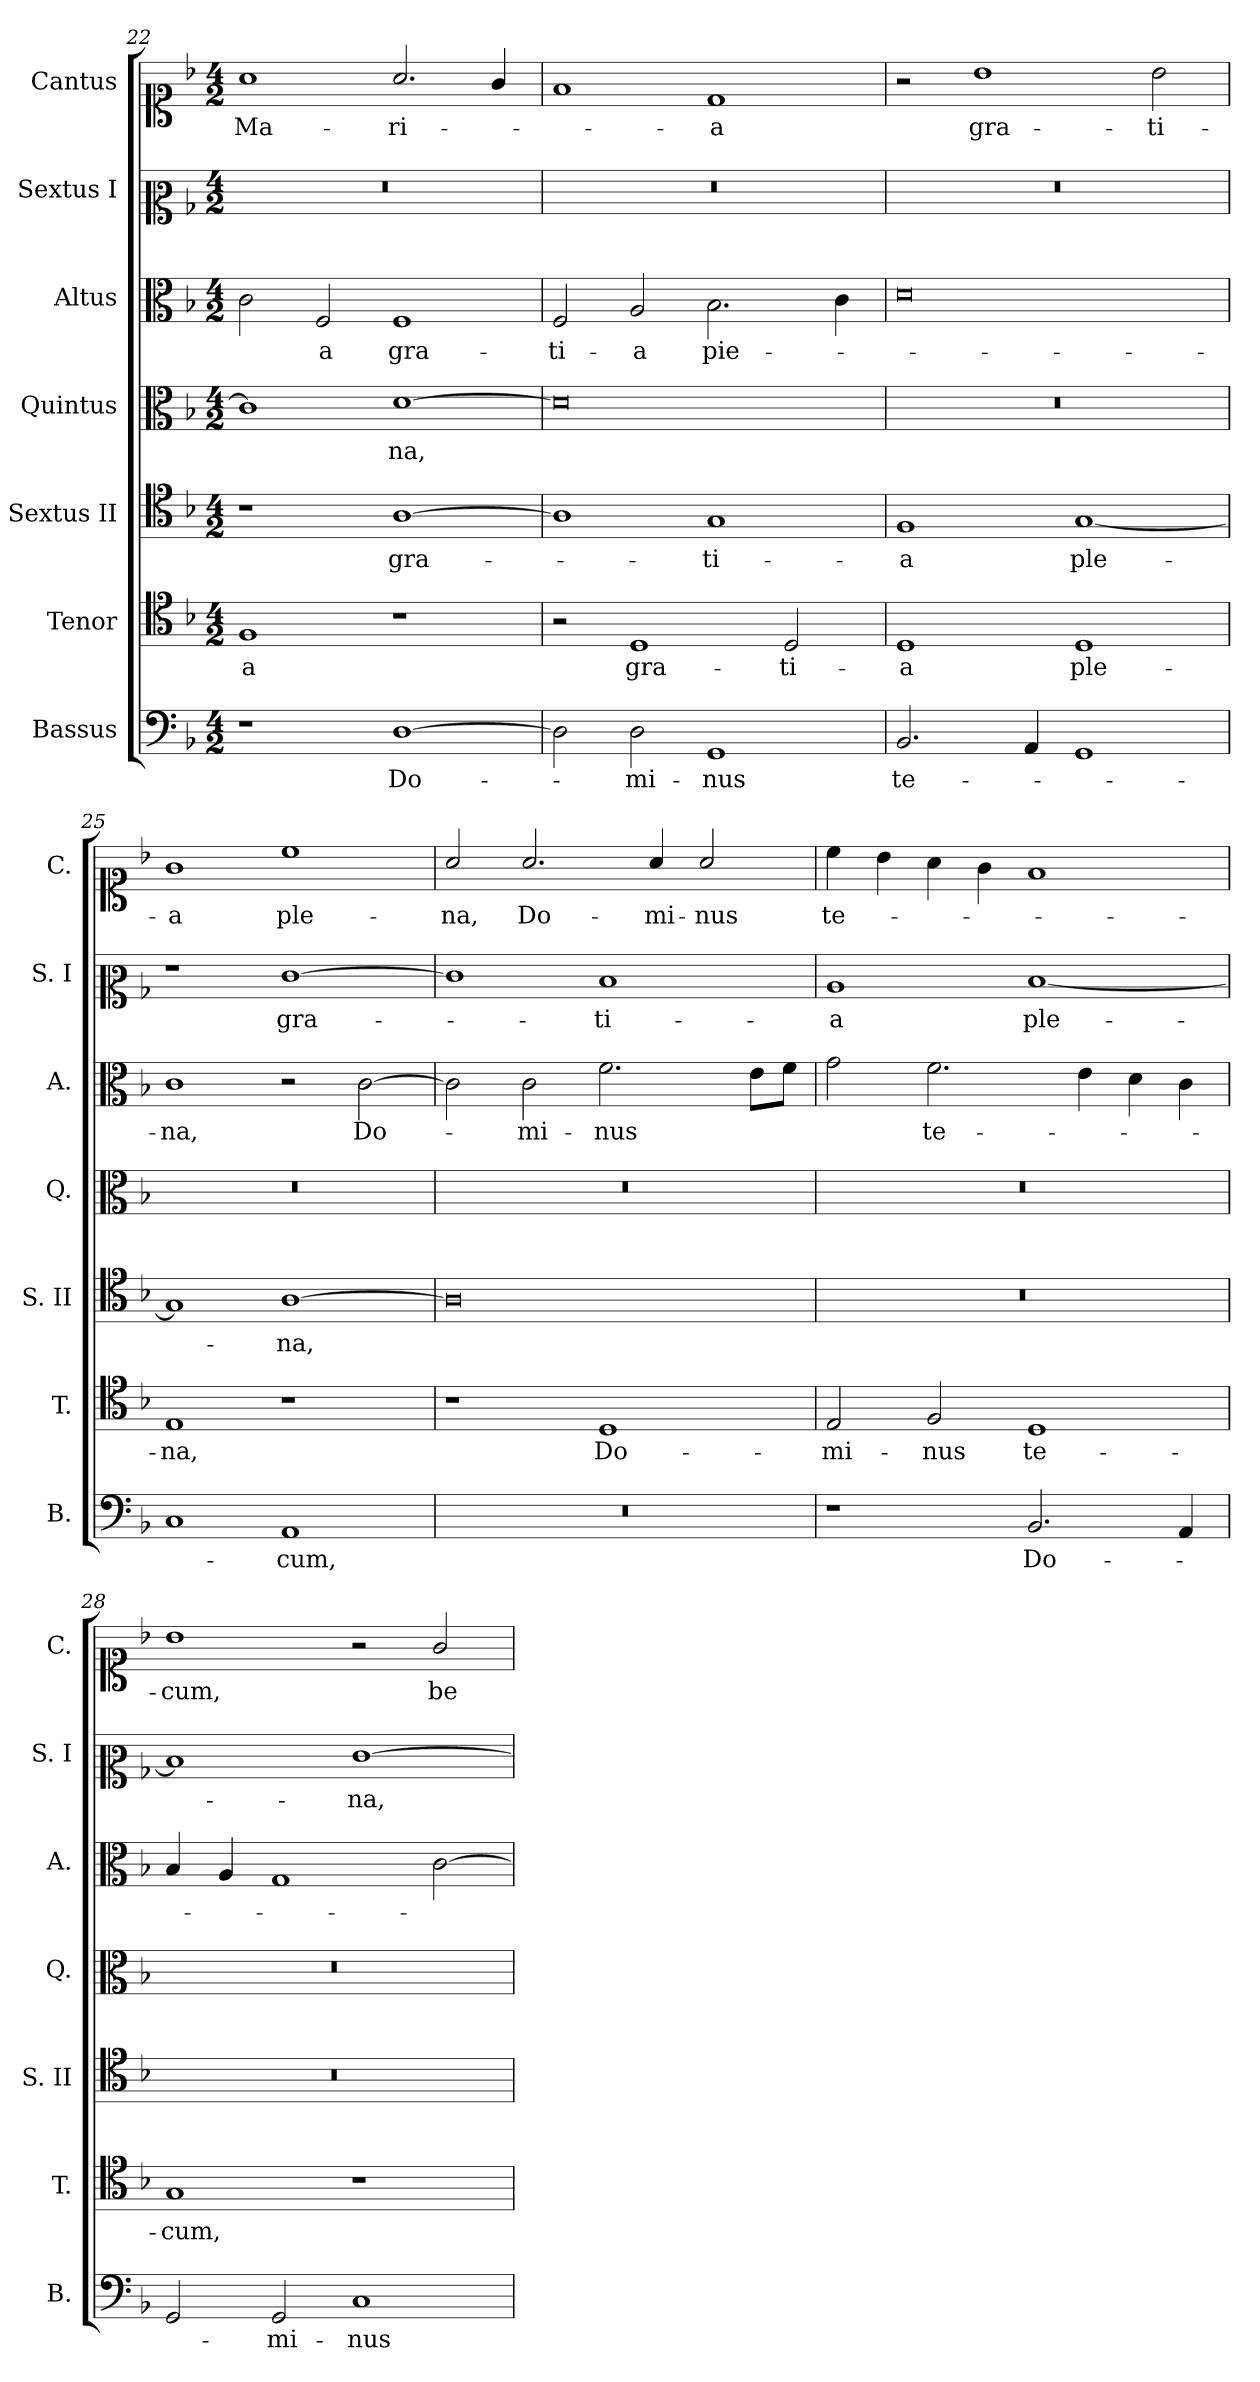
**kern	**text	**kern	**text	**kern	**text	**kern	**text	**kern	**text	**kern	**text	**kern	**text
*part7	*part7	*part6	*part6	*part5	*part5	*part4	*part4	*part3	*part3	*part2	*part2	*part1	*part1
*staff7	*staff7	*staff6	*staff6	*staff5	*staff5	*staff4	*staff4	*staff3	*staff3	*staff2	*staff2	*staff1	*staff1
*I"Bassus	*	*I"Tenor	*	*I"Sextus II	*	*I"Quintus	*	*I"Altus	*	*I"Sextus I	*	*I"Cantus	*
*I'B.	*	*I'T.	*	*I'S. II	*	*I'Q.	*	*I'A.	*	*I'S. I	*	*I'C.	*
*clefF4	*	*clefC4	*	*clefC4	*	*clefC3	*	*clefC3	*	*clefC2	*	*clefC1	*
*k[b-]	*	*k[b-]	*	*k[b-]	*	*k[b-]	*	*k[b-]	*	*k[b-]	*	*k[b-]	*
*M4/2	*	*M4/2	*	*M4/2	*	*M4/2	*	*M4/2	*	*M4/2	*	*M4/2	*
=22	=22	=22	=22	=22	=22	=22	=22	=22	=22	=22	=22	=22	=22
!	!	!	!LO:LY:b	!	!	!	!	!	!	!	!	!	!LO:LY:b
1r	.	1F	-a	1r	.	1c]	.	2c\	.	0r	.	1a	-Ma-
!	!	!	!	!	!	!	!	!	!LO:LY:b	!	!	!	!
.	.	.	.	.	.	.	.	2F/	-a	.	.	.	.
!	!LO:LY:b	!	!	!	!LO:LY:b	!	!LO:LY:b	!	!LO:LY:b	!	!	!	!LO:LY:b
[1D	Do-	1r	.	[1A	gra-	[1d	-na,	1F	gra-	.	.	2.a/	-ri-
.	.	.	.	.	.	.	.	.	.	.	.	4g/	.
=23	=23	=23	=23	=23	=23	=23	=23	=23	=23	=23	=23	=23	=23
!	!	!	!	!	!	!	!	!	!LO:LY:b	!	!	!	!
2D\]	.	2r	.	1A]	.	0d]	.	2F/	-ti-	0r	.	1f	.
!	!LO:LY:b	!	!LO:LY:b	!	!	!	!	!	!LO:LY:b	!	!	!	!
2D\	-mi-	1D	gra-	.	.	.	.	2A/	-a	.	.	.	.
!	!LO:LY:b	!	!	!	!LO:LY:b	!	!	!	!LO:LY:b	!	!	!	!LO:LY:b
1GG	-nus	.	.	1G	-ti-	.	.	2.B-\	pie-	.	.	1d	-a
!	!	!	!LO:LY:b	!	!	!	!	!	!	!	!	!	!
.	.	2D/	-ti-	.	.	.	.	.	.	.	.	.	.
.	.	.	.	.	.	.	.	4c\	.	.	.	.	.
=24	=24	=24	=24	=24	=24	=24	=24	=24	=24	=24	=24	=24	=24
!	!LO:LY:b	!	!LO:LY:b	!	!LO:LY:b	!	!	!	!	!	!	!	!
2.BB-/	te-	1D	-a	1F	-a	0r	.	0d	.	0r	.	2r	.
!	!	!	!	!	!	!	!	!	!	!	!	!	!LO:LY:b
.	.	.	.	.	.	.	.	.	.	.	.	1b-	gra-
4AA/	.	.	.	.	.	.	.	.	.	.	.	.	.
!	!	!	!LO:LY:b	!	!LO:LY:b	!	!	!	!	!	!	!	!
1GG	.	1D	ple-	[1G	ple-	.	.	.	.	.	.	.	.
!	!	!	!	!	!	!	!	!	!	!	!	!	!LO:LY:b
.	.	.	.	.	.	.	.	.	.	.	.	2b-\	-ti­-
!!LO:PB:g=z
=25	=25	=25	=25	=25	=25	=25	=25	=25	=25	=25	=25	=25	=25
!	!	!	!LO:LY:b	!	!	!	!	!	!LO:LY:b	!	!	!	!LO:LY:b
1C	.	1E	-na,	1G]	.	0r	.	1c	-na,	1r	.	1g	-a
!	!LO:LY:b	!	!	!	!LO:LY:b	!	!	!	!	!	!LO:LY:b	!	!LO:LY:b
1AA	cum,	1r	.	[1A	-na,	.	.	2r	.	[1e	gra-	1cc	ple-
!	!	!	!	!	!	!	!	!	!LO:LY:b	!	!	!	!
.	.	.	.	.	.	.	.	[2c\	Do-	.	.	.	.
=26	=26	=26	=26	=26	=26	=26	=26	=26	=26	=26	=26	=26	=26
!	!	!	!	!	!	!	!	!	!	!	!	!	!LO:LY:b
0r	.	1r	.	0A]	.	0r	.	2c\]	.	1e]	.	2a/	-na,
!	!	!	!	!	!	!	!	!	!LO:LY:b	!	!	!	!LO:LY:b
.	.	.	.	.	.	.	.	2c\	-mi-	.	.	2.a/	Do-
!	!	!	!LO:LY:b	!	!	!	!	!	!LO:LY:b	!	!LO:LY:b	!	!
.	.	1D	Do-	.	.	.	.	2.f\	-nus	1d	-ti-	.	.
!	!	!	!	!	!	!	!	!	!	!	!	!	!LO:LY:b
.	.	.	.	.	.	.	.	.	.	.	.	4a/	-mi-
!	!	!	!	!	!	!	!	!	!	!	!	!	!LO:LY:b
.	.	.	.	.	.	.	.	.	.	.	.	2a/	-nus
.	.	.	.	.	.	.	.	8e\L	.	.	.	.	.
.	.	.	.	.	.	.	.	8f\J	.	.	.	.	.
=27	=27	=27	=27	=27	=27	=27	=27	=27	=27	=27	=27	=27	=27
!	!	!	!LO:LY:b	!	!	!	!	!	!	!	!LO:LY:b	!	!LO:LY:b
1r	.	2E/	-mi-	0r	.	0r	.	2g\	.	1c	-a	4cc\	te-
.	.	.	.	.	.	.	.	.	.	.	.	4b-\	.
!	!	!	!LO:LY:b	!	!	!	!	!	!LO:LY:b	!	!	!	!
.	.	2F/	-nus	.	.	.	.	2.f\	te-	.	.	4a\	.
.	.	.	.	.	.	.	.	.	.	.	.	4g\	.
!	!LO:LY:b	!	!LO:LY:b	!	!	!	!	!	!	!	!LO:LY:b	!	!
2.BB-/	Do-	1D	te-	.	.	.	.	.	.	[1d	ple-	1f	.
.	.	.	.	.	.	.	.	4e\	.	.	.	.	.
.	.	.	.	.	.	.	.	4d\	.	.	.	.	.
4AA/	.	.	.	.	.	.	.	4c\	.	.	.	.	.
=28	=28	=28	=28	=28	=28	=28	=28	=28	=28	=28	=28	=28	=28
!	!	!	!LO:LY:b	!	!	!	!	!	!	!	!	!	!LO:LY:b
2GG/	.	1G	-cum,	0r	.	0r	.	4B-/	.	1d]	.	1b-	-cum,
.	.	.	.	.	.	.	.	4A/	.	.	.	.	.
!	!LO:LY:b	!	!	!	!	!	!	!	!	!	!	!	!
2GG/	-mi-	.	.	.	.	.	.	1G	.	.	.	.	.
!	!LO:LY:b	!	!	!	!	!	!	!	!	!	!LO:LY:b	!	!
1C	-nus	1r	.	.	.	.	.	.	.	[1e	-na,	2r	.
!	!	!	!	!	!	!	!	!	!	!	!	!	!LO:LY:b
.	.	.	.	.	.	.	.	[2c\	.	.	.	2g/	be-
=	=	=	=	=	=	=	=	=	=	=	=	=	=
*-	*-	*-	*-	*-	*-	*-	*-	*-	*-	*-	*-	*-	*-
